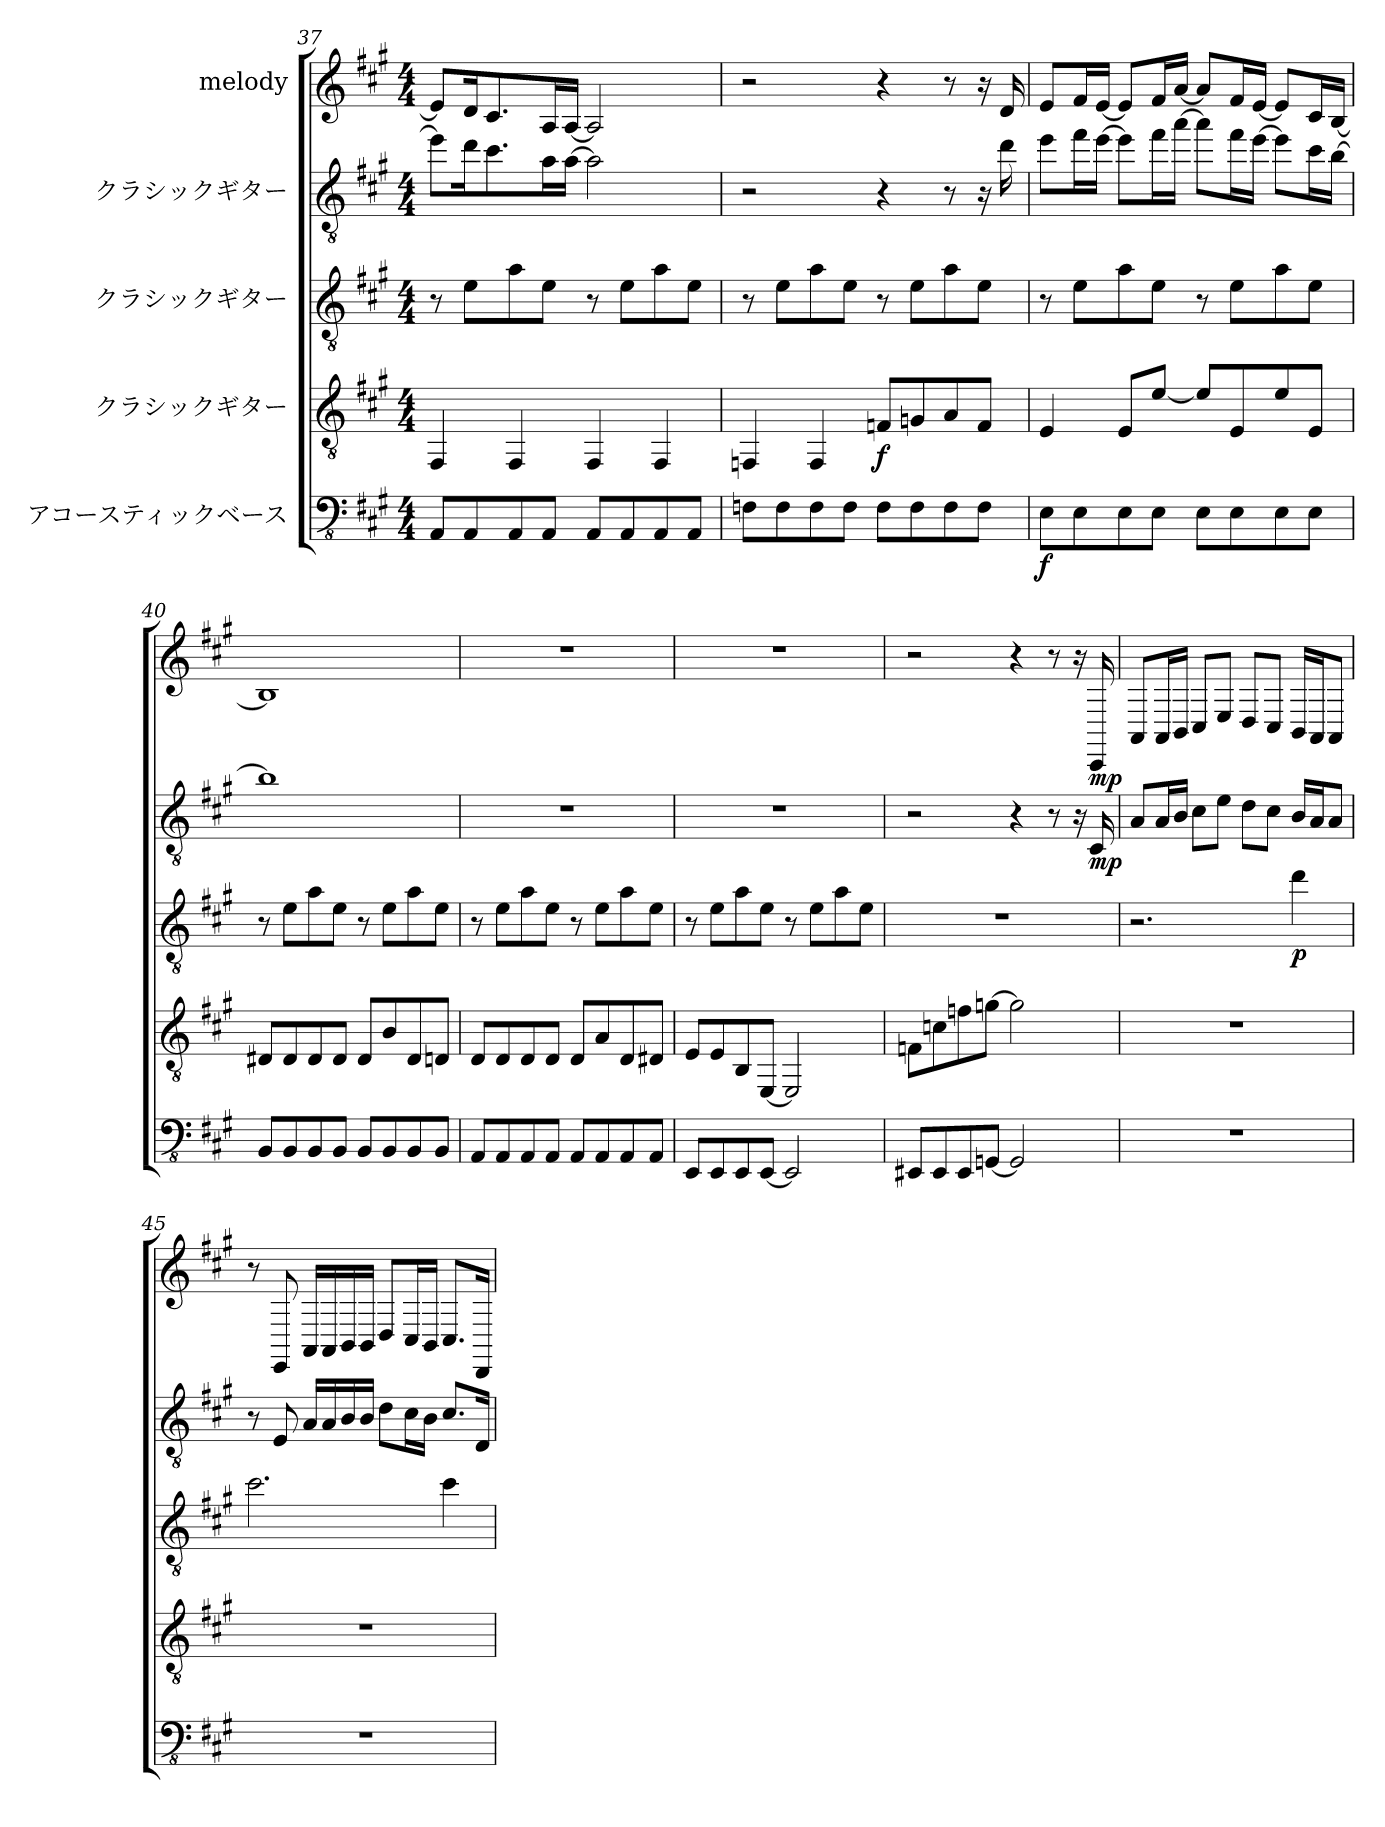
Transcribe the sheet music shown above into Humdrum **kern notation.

**kern	**dynam	**kern	**dynam	**kern	**dynam	**kern	**dynam	**kern	**dynam
*part5	*part5	*part4	*part4	*part3	*part3	*part2	*part2	*part1	*part1
*staff5	*staff5	*staff4	*staff4	*staff3	*staff3	*staff2	*staff2	*staff1	*staff1
*I"アコースティックベース	*	*I"クラシックギター	*	*I"クラシックギター	*	*I"クラシックギター	*	*I"melody	*
*clefFv4	*	*clefGv2	*	*clefGv2	*	*clefGv2	*	*clefG2	*
*k[f#c#g#]	*	*k[f#c#g#]	*	*k[f#c#g#]	*	*k[f#c#g#]	*	*k[f#c#g#]	*
*M4/4	*	*M4/4	*	*M4/4	*	*M4/4	*	*M4/4	*
=37	=37	=37	=37	=37	=37	=37	=37	=37	=37
8AAAL	.	4FF#	.	8r	.	8eeL]	.	8eL]	.
8AAA	.	.	.	8eL	.	16ddK	.	16dK	.
.	.	.	.	.	.	8.cc#	.	8.c#	.
8AAA	.	4FF#	.	8a	.	.	.	.	.
8AAAJ	.	.	.	8eJ	.	16aL	.	16AL	.
.	.	.	.	.	.	[16aJJ	.	[16AJJ	.
8AAAL	.	4FF#	.	8r	.	2a]	.	2A]	.
8AAA	.	.	.	8eL	.	.	.	.	.
8AAA	.	4FF#	.	8a	.	.	.	.	.
8AAAJ	.	.	.	8eJ	.	.	.	.	.
=38	=38	=38	=38	=38	=38	=38	=38	=38	=38
8FFnL	.	4FFn	.	8r	.	2r	.	2r	.
8FF	.	.	.	8eL	.	.	.	.	.
8FF	.	4FF	.	8a	.	.	.	.	.
8FFJ	.	.	.	8eJ	.	.	.	.	.
8FFL	.	8FnL	f	8r	.	4r	.	4r	.
8FF	.	8Gn	.	8eL	.	.	.	.	.
8FF	.	8A	.	8a	.	8r	.	8r	.
8FFJ	.	8FJ	.	8eJ	.	16r	.	16r	.
.	.	.	.	.	.	16dd	.	16d	.
=39	=39	=39	=39	=39	=39	=39	=39	=39	=39
8EEL	f	4E	.	8r	.	8eeL	.	8eL	.
8EE	.	.	.	8eL	.	16ff#L	.	16f#L	.
.	.	.	.	.	.	[16eeJJ	.	[16eJJ	.
8EE	.	8EL	.	8a	.	8eeL]	.	8eL]	.
8EEJ	.	[8eJ	.	8eJ	.	16ff#L	.	16f#L	.
.	.	.	.	.	.	[16aaJJ	.	[16aJJ	.
8EEL	.	8eL]	.	8r	.	8aaL]	.	8aL]	.
8EE	.	8E	.	8eL	.	16ff#L	.	16f#L	.
.	.	.	.	.	.	[16eeJJ	.	[16eJJ	.
8EE	.	8e	.	8a	.	8eeL]	.	8eL]	.
8EEJ	.	8EJ	.	8eJ	.	16cc#L	.	16c#L	.
.	.	.	.	.	.	[16bJJ	.	[16BJJ	.
=40	=40	=40	=40	=40	=40	=40	=40	=40	=40
8BBBL	.	8D#XL	.	8r	.	1b]	.	1B]	.
8BBB	.	8D#	.	8eL	.	.	.	.	.
8BBB	.	8D#	.	8a	.	.	.	.	.
8BBBJ	.	8D#J	.	8eJ	.	.	.	.	.
8BBBL	.	8D#L	.	8r	.	.	.	.	.
8BBB	.	8B	.	8eL	.	.	.	.	.
8BBB	.	8D#	.	8a	.	.	.	.	.
8BBBJ	.	8DnJ	.	8eJ	.	.	.	.	.
=41	=41	=41	=41	=41	=41	=41	=41	=41	=41
8AAAL	.	8DL	.	8r	.	1r	.	1r	.
8AAA	.	8D	.	8eL	.	.	.	.	.
8AAA	.	8D	.	8a	.	.	.	.	.
8AAAJ	.	8DJ	.	8eJ	.	.	.	.	.
8AAAL	.	8DL	.	8r	.	.	.	.	.
8AAA	.	8A	.	8eL	.	.	.	.	.
8AAA	.	8D	.	8a	.	.	.	.	.
8AAAJ	.	8D#XJ	.	8eJ	.	.	.	.	.
=42	=42	=42	=42	=42	=42	=42	=42	=42	=42
8EEEL	.	8EL	.	8r	.	1r	.	1r	.
8EEE	.	8E	.	8eL	.	.	.	.	.
8EEE	.	8BB	.	8a	.	.	.	.	.
[8EEEJ	.	[8EEJ	.	8eJ	.	.	.	.	.
2EEE]	.	2EE]	.	8r	.	.	.	.	.
.	.	.	.	8eL	.	.	.	.	.
.	.	.	.	8a	.	.	.	.	.
.	.	.	.	8eJ	.	.	.	.	.
=43	=43	=43	=43	=43	=43	=43	=43	=43	=43
8EEE#XL	.	8FnL	.	1r	.	2r	.	2r	.
8EEE#	.	8cn	.	.	.	.	.	.	.
8EEE#	.	8fn	.	.	.	.	.	.	.
[8GGGnJ	.	[8gnJ	.	.	.	.	.	.	.
2GGG]	.	2g]	.	.	.	4r	.	4r	.
.	.	.	.	.	.	8r	.	8r	.
.	.	.	.	.	.	16r	.	16r	.
.	.	.	.	.	.	16C#	mp	16CC#	mp
=44	=44	=44	=44	=44	=44	=44	=44	=44	=44
1r	.	1r	.	2.r	.	8AL	.	8AAL	.
.	.	.	.	.	.	16AL	.	16AAL	.
.	.	.	.	.	.	16BJJ	.	16BBJJ	.
.	.	.	.	.	.	8c#L	.	8C#L	.
.	.	.	.	.	.	8eJ	.	8EJ	.
.	.	.	.	.	.	8dL	.	8DL	.
.	.	.	.	.	.	8c#J	.	8C#J	.
.	.	.	.	4dd	p	16BLL	.	16BBLL	.
.	.	.	.	.	.	16AJ	.	16AAJ	.
.	.	.	.	.	.	8AJ	.	8AAJ	.
=45	=45	=45	=45	=45	=45	=45	=45	=45	=45
1r	.	1r	.	2.cc#	.	8r	.	8r	.
.	.	.	.	.	.	8E	.	8EE	.
.	.	.	.	.	.	16ALL	.	16AALL	.
.	.	.	.	.	.	16A	.	16AA	.
.	.	.	.	.	.	16B	.	16BB	.
.	.	.	.	.	.	16BJJ	.	16BBJJ	.
.	.	.	.	.	.	8dL	.	8DL	.
.	.	.	.	.	.	16c#L	.	16C#L	.
.	.	.	.	.	.	16BJJ	.	16BBJJ	.
.	.	.	.	4cc#	.	8.c#L	.	8.C#L	.
.	.	.	.	.	.	16DJk	.	16DDJk	.
=	=	=	=	=	=	=	=	=	=
*-	*-	*-	*-	*-	*-	*-	*-	*-	*-
